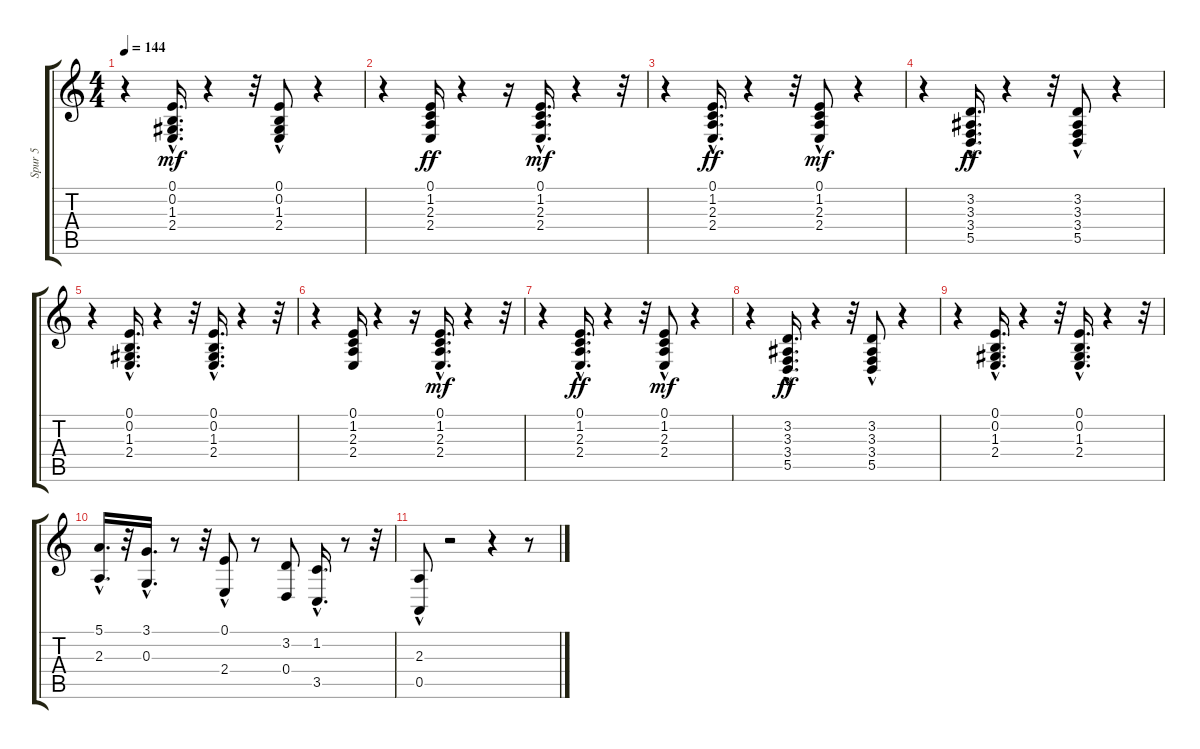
\track ("Spur 5" "Spur 5") {instrument acousticgrandpiano}
\staff {score tabs}
\tuning (E4 B3 G3 D3 A2 E2) {hide}
\ts (4 4)
\tempo 144
\clef g2
\ks c
r.4{dy mf} (0.1{hac} 0.2{hac} 1.3 2.4{hac}).16{d} r.4 r.32 (0.1 0.2{hac} 1.3{hac} 2.4{hac}).8 r.4 |
r.4 (0.1 1.2 2.3 2.4).16{dy ff} r.4 r.16 (0.1{hac} 1.2{hac} 2.3 2.4).16{d dy mf} r.4 r.32 |
r.4 (0.1{hac} 1.2{hac} 2.3 2.4).16{d dy ff} r.4 r.32 (0.1 1.2{hac} 2.3 2.4).8{dy mf} r.4 |
r.4 (3.2{hac} 3.3{hac} 3.4 5.5).16{d dy ff} r.4 r.32 (3.2 3.3 3.4{hac} 5.5{hac}).8 r.4 |
r.4 (0.1{hac} 0.2{hac} 1.3 2.4{hac}).16{d} r.4 r.32 (0.1{hac} 0.2{hac} 1.3 2.4).16{d} r.4 r.32 |
r.4 (0.1 1.2 2.3 2.4).16 r.4 r.16 (0.1{hac} 1.2{hac} 2.3 2.4).16{d dy mf} r.4 r.32 |
r.4 (0.1{hac} 1.2{hac} 2.3 2.4).16{d dy ff} r.4 r.32 (0.1 1.2{hac} 2.3 2.4).8{dy mf} r.4 |
r.4 (3.2{hac} 3.3{hac} 3.4 5.5).16{d dy ff} r.4 r.32 (3.2 3.3{hac} 3.4{hac} 5.5{hac}).8 r.4 |
r.4 (0.1{hac} 0.2{hac} 1.3 2.4{hac}).16{d} r.4 r.32 (0.1{hac} 0.2{hac} 1.3 2.4).16{d} r.4 r.32 |
(5.1{hac} 2.3{hac}).16{d} r.32 (3.1{hac} 0.3).16{d} r.8 r.32 (0.1 2.4{hac}).8 r.8 (3.2 0.4).8 (1.2{hac} 3.5).16{d} r.8 r.32 |
(2.3{hac} 0.5).8 r.2 r.4 r.8
